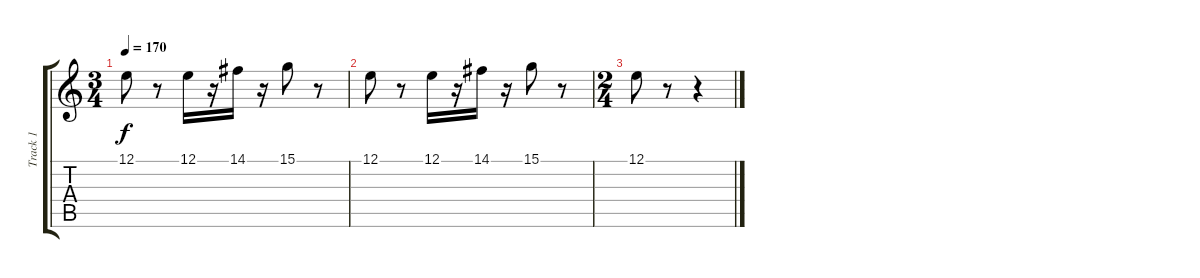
\track ("Track 1" "Track 1") {instrument acousticgrandpiano}
\staff {score tabs}
\tuning (E4 B3 G3 D3 A2 E2) {hide}
\ts (3 4)
\tempo 170
\clef g2
\ks c
12.1.8{dy f} r.8 12.1.16 r.16 14.1.16 r.16 15.1.8 r.8 |
12.1.8 r.8 12.1.16 r.16 14.1.16 r.16 15.1.8 r.8 |
\ts (2 4)
12.1.8 r.8 r.4
